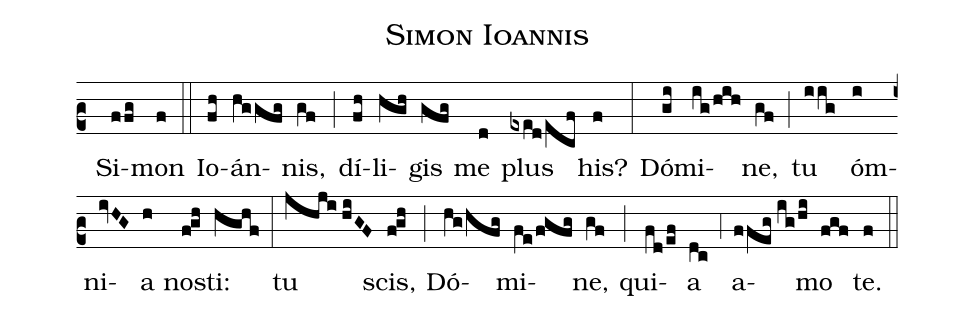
name:Simon Ioannis;
mode:VI;
office-part:Communiones;
%%
(c2) () Si(ffg)mon(f) (::) Io(fh)án(hggfg)nis,(gf) (;) dí(fh)li(hgh)gis(gfg) me(d) plus(exed/ecf) his?(f) (:) Dó(gi)mi(ig/hih)ne,(gf) (;) tu(iig) óm(i)ni(ivHG)a(h) no(f!gh)sti:(hghf) (:) tu(jhji//hiGF) scis,(f!gh) (;) Dó(hg/hfg)mi(fe/fgfg)ne,(gf) (;) qui(fd/ef)a(dc) (,4) a(ffeg//ig/hi)mo(fgf) te.(f) (::)
